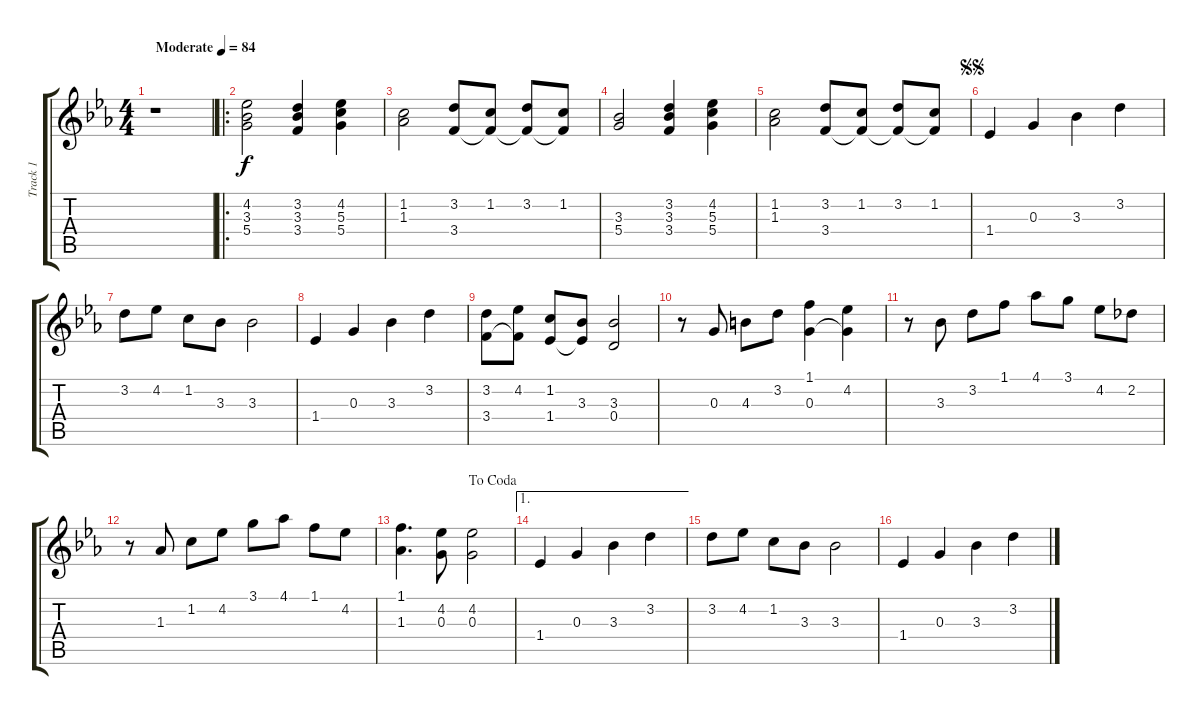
\track ("Track 1" "Track 1") {instrument electricguitarjazz}
\staff {score tabs}
\tuning (E4 B3 G3 D3 A2 E2) {hide}
\ts (4 4)
\tempo (84 "Moderate")
\clef g2
\ks eb
r.1{dy f instrument electricguitarjazz} |
\ro
(4.2 3.3 5.4).2 (3.2 3.3 3.4).4 (4.2 5.3 5.4).4 |
(1.2 1.3).2 (3.2 3.4).8 (1.2 3.4{t}).8 (3.2 3.4{t}).8 (1.2 3.4{t}).8 |
(3.3 5.4).2 (3.2 3.3 3.4).4 (4.2 5.3 5.4).4 |
(1.2 1.3).2 (3.2 3.4).8 (1.2 3.4{t}).8 (3.2 3.4{t}).8 (1.2 3.4{t}).8 |
\jump segnosegno
1.4.4 0.3.4 3.3.4 3.2.4 |
3.2.8 4.2.8 1.2.8 3.3.8 3.3.2 |
1.4.4 0.3.4 3.3.4 3.2.4 |
(3.2 3.4).8 (4.2 3.4{t}).8 (1.2 1.4).8 (3.3 1.4{t}).8 (3.3 0.4).2 |
r.8 0.3.8 4.3.8 3.2.8 (1.1 0.3).4 (4.2 0.3{t}).4 |
r.8 3.3.8 3.2.8 1.1.8 4.1.8 3.1.8 4.2.8 2.2.8 |
r.8 1.3.8 1.2.8 4.2.8 3.1.8 4.1.8 1.1.8 4.2.8 |
\jump dacoda
(1.1 1.3).4{d} (4.2 0.3).8 (4.2 0.3).2 |
\ae 1
1.4.4 0.3.4 3.3.4 3.2.4 |
3.2.8 4.2.8 1.2.8 3.3.8 3.3.2 |
1.4.4 0.3.4 3.3.4 3.2.4
